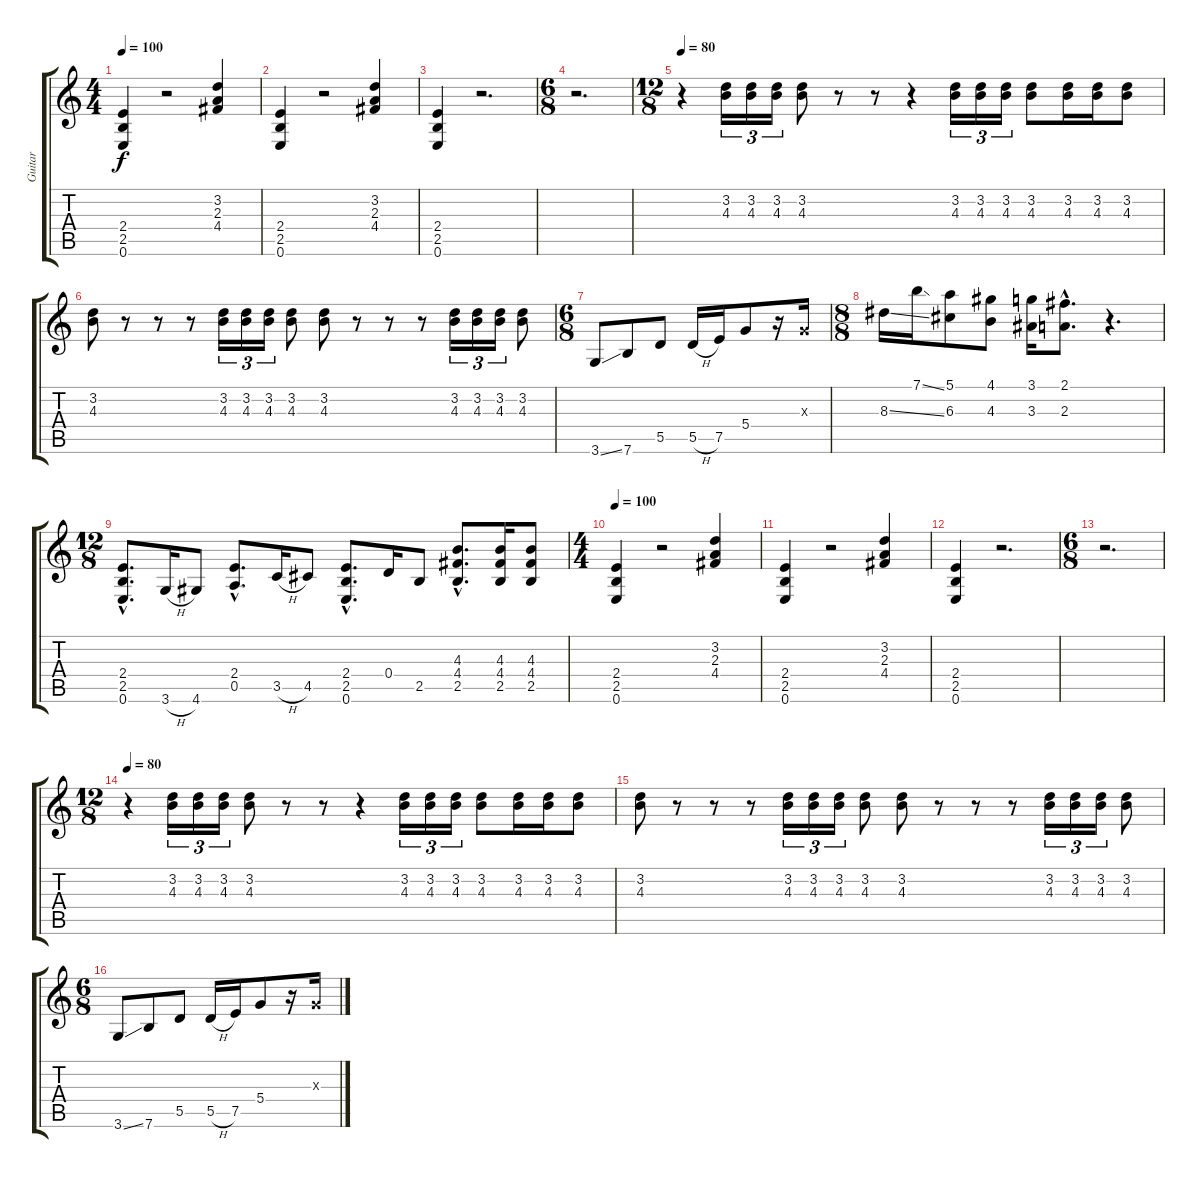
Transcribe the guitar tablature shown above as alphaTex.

\track ("Guitar" "Guitar") {instrument overdrivenguitar}
\staff {score tabs}
\tuning (E4 B3 G3 D3 A2 E2) {hide}
\ts (4 4)
\tempo 100
\clef g2
\ks c
(2.4 2.5 0.6).4{dy f} r.2 (3.2 2.3 4.4).4 |
(2.4 2.5 0.6).4 r.2 (3.2 2.3 4.4).4 |
(2.4 2.5 0.6).4 r.2{d} |
\ts (6 8)
r.2{d} |
\ts (12 8)
\tempo 80
r.4 (3.2 4.3).16{tu (3 2)} (3.2 4.3).16{tu (3 2)} (3.2 4.3).16{tu (3 2)} (3.2 4.3).8 r.8 r.8 r.4 (3.2 4.3).16{tu (3 2)} (3.2 4.3).16{tu (3 2)} (3.2 4.3).16{tu (3 2)} (3.2 4.3).8 (3.2 4.3).16 (3.2 4.3).16 (3.2 4.3).8 |
(3.2 4.3).8 r.8 r.8 r.8 (3.2 4.3).16{tu (3 2)} (3.2 4.3).16{tu (3 2)} (3.2 4.3).16{tu (3 2)} (3.2 4.3).8 (3.2 4.3).8 r.8 r.8 r.8 (3.2 4.3).16{tu (3 2)} (3.2 4.3).16{tu (3 2)} (3.2 4.3).16{tu (3 2)} (3.2 4.3).8 |
\ts (6 8)
3.6{ss}.8 7.6.8 5.5.8 5.5{h}.16 7.5.16 5.4.8 r.16 0.3{x}.16 |
\ts (8 8)
8.3{ss}.16 7.1{ss}.16 (5.1 6.3).8 (4.1 4.3).8 (3.1 3.3).16 (2.1{hac} 2.3{hac}).8{d} r.4{d} |
\ts (12 8)
(2.4{hac} 2.5{hac} 0.6{hac}).8{d} 3.6{h}.16 4.6.8 (2.4{hac} 0.5{hac}).8{d} 3.5{h}.16 4.5.8 (2.4{hac} 2.5{hac} 0.6{hac}).8{d} 0.4.16 2.5.8 (4.3{hac} 4.4{hac} 2.5{hac}).8{d} (4.3 4.4 2.5).16 (4.3 4.4 2.5).8 |
\ts (4 4)
\tempo 100
(2.4 2.5 0.6).4 r.2 (3.2 2.3 4.4).4 |
(2.4 2.5 0.6).4 r.2 (3.2 2.3 4.4).4 |
(2.4 2.5 0.6).4 r.2{d} |
\ts (6 8)
r.2{d} |
\ts (12 8)
\tempo 80
r.4 (3.2 4.3).16{tu (3 2)} (3.2 4.3).16{tu (3 2)} (3.2 4.3).16{tu (3 2)} (3.2 4.3).8 r.8 r.8 r.4 (3.2 4.3).16{tu (3 2)} (3.2 4.3).16{tu (3 2)} (3.2 4.3).16{tu (3 2)} (3.2 4.3).8 (3.2 4.3).16 (3.2 4.3).16 (3.2 4.3).8 |
(3.2 4.3).8 r.8 r.8 r.8 (3.2 4.3).16{tu (3 2)} (3.2 4.3).16{tu (3 2)} (3.2 4.3).16{tu (3 2)} (3.2 4.3).8 (3.2 4.3).8 r.8 r.8 r.8 (3.2 4.3).16{tu (3 2)} (3.2 4.3).16{tu (3 2)} (3.2 4.3).16{tu (3 2)} (3.2 4.3).8 |
\ts (6 8)
3.6{ss}.8 7.6.8 5.5.8 5.5{h}.16 7.5.16 5.4.8 r.16 0.3{x}.16
